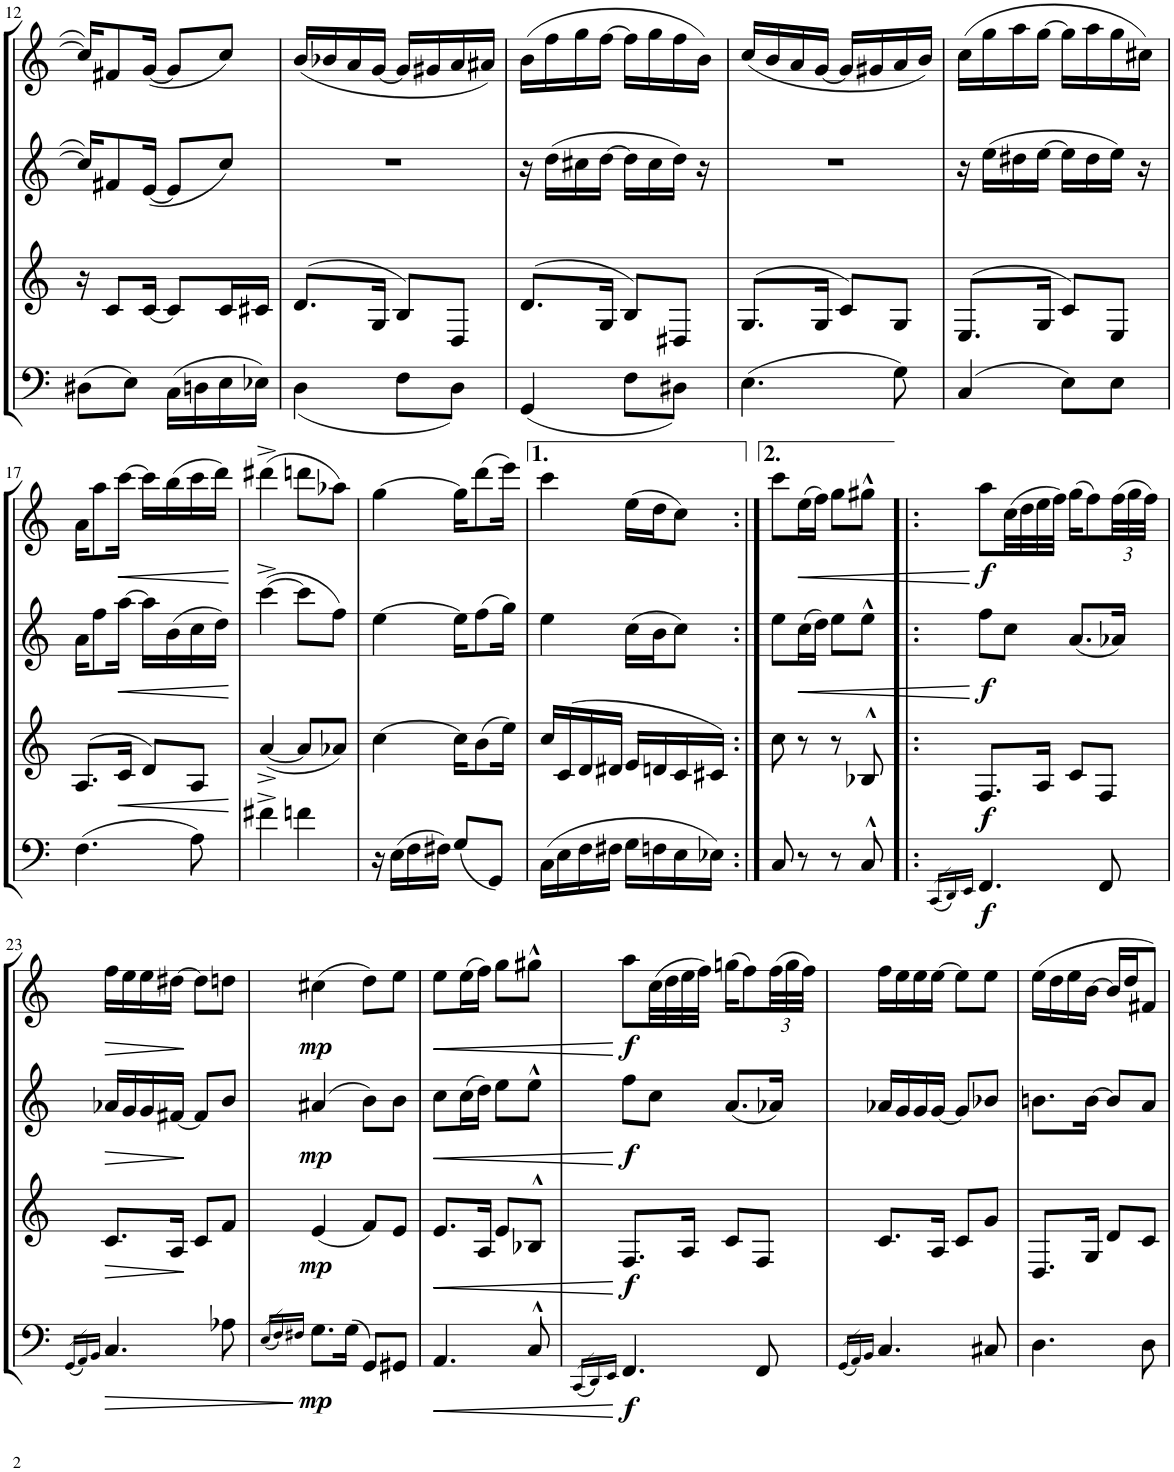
**kern	**dynam	**kern	**dynam	**kern	**dynam	**kern	**dynam
*part4	*part4	*part3	*part3	*part2	*part2	*part1	*part1
*staff4	*staff4	*staff3	*staff3	*staff2	*staff2	*staff1	*staff1
*I"Bassoon	*	*I"Bb Clarinet	*	*I"Oboe	*	*I"Flute	*
*I'Bsn	*	*I'Cl	*	*I'Ob	*	*I'Fl	*
!!LO:PB:g=z
*clefF4	*	*clefG2	*	*clefG2	*	*clefG2	*
*	*	*ITrd1c2	*	*	*	*	*
*k[]	*	*k[]	*	*k[]	*	*k[]	*
*M2/4	*	*M2/4	*	*M2/4	*	*M2/4	*
=12	=12	=12	=12	=12	=12	=12	=12
(8D#X\L	.	16r	.	16cc/KL]	.	16cc/KL]	.
.	.	8c/L	.	8f#X/	.	8f#X/	.
8E\J)	.	.	.	.	.	.	.
.	.	[16c/Jk	.	([16e/Jk	.	([16g/Jk	.
(16C\LL	.	8c/L]	.	8e/L]	.	8g/L]	.
16Dn\	.	.	.	.	.	.	.
16E\	.	16c/L	.	8cc/J)	.	8cc/J)	.
16E-X\JJ)	.	16c#X/JJ	.	.	.	.	.
=13	=13	=13	=13	=13	=13	=13	=13
(<4D\	.	(>8.d/L	.	2r	.	(16b/LL	.
.	.	.	.	.	.	16b-X/	.
.	.	.	.	.	.	16a/	.
.	.	16G/Jk	.	.	.	[16g/JJ	.
8F\L	.	8B/L)	.	.	.	16g/LL]	.
.	.	.	.	.	.	16g#X/	.
8D\J)	.	8D/J	.	.	.	16a/	.
.	.	.	.	.	.	16a#X/JJ)	.
=14	=14	=14	=14	=14	=14	=14	=14
(<4GG/	.	(>8.d/L	.	16r	.	(16b\LL	.
.	.	.	.	(16dd\LL	.	16ff\	.
.	.	.	.	16cc#X\	.	16gg\	.
.	.	16G/Jk	.	[16dd\JJ	.	[16ff\JJ	.
8F\L	.	8B/L)	.	16dd\LL]	.	16ff\LL]	.
.	.	.	.	16cc#\	.	16gg\	.
8D#X\J)	.	8D#X/J	.	16dd\JJ)	.	16ff\	.
.	.	.	.	16r	.	16b\JJ)	.
=15	=15	=15	=15	=15	=15	=15	=15
(4.E\	.	(>8.G/L	.	2r	.	(16cc/LL	.
.	.	.	.	.	.	16b/	.
.	.	.	.	.	.	16a/	.
.	.	16G/Jk	.	.	.	[16g/JJ	.
.	.	8c/L)	.	.	.	16g/LL]	.
.	.	.	.	.	.	16g#X/	.
8G\)	.	8G/J	.	.	.	16a/	.
.	.	.	.	.	.	16b/JJ)	.
=16	=16	=16	=16	=16	=16	=16	=16
(4C/	.	(>8.E/L	.	16r	.	(16cc\LL	.
.	.	.	.	(16ee\LL	.	16gg\	.
.	.	.	.	16dd#X\	.	16aa\	.
.	.	16G/Jk	.	[16ee\JJ	.	[16gg\JJ	.
8E\L)	.	8c/L)	.	16ee\LL]	.	16gg\LL]	.
.	.	.	.	16dd#\	.	16aa\	.
8E\J	.	8E/J	.	16ee\JJ)	.	16gg\	.
.	.	.	.	16r	.	16cc#X\JJ)	.
!!LO:LB:g=z
=17	=17	=17	=17	=17	=17	=17	=17
(4.F\	.	(>8.A/L	.	16a\KL	.	16a\KL	.
.	.	.	.	8ff\	.	8aa\	.
!	!	!	!LO:HP:b	!	!LO:HP:b	!	!LO:HP:b
.	.	16c/Jk	<	[16aa\Jk	<	[16ccc\Jk	<
.	.	8d/L)	.	16aa\LL]	.	16ccc\LL]	.
.	.	.	.	(16b\	.	(16bb\	.
8A\)	.	8A/J	.	16cc\	.	16ccc\	.
.	.	.	.	16dd\JJ)	.	16ddd\JJ)	.
.	.	.	[	.	[	.	[
=18	=18	=18	=18	=18	=18	=18	=18
4f#X^\	.	([4a^/	.	([4ccc^\	.	(4ddd#X^\	.
4fn\	.	8a/L]	.	8ccc\L]	.	8dddn\L	.
.	.	8a-X/J)	.	8ff\J)	.	8aa-X\J)	.
=19	=19	=19	=19	=19	=19	=19	=19
16r	.	[4cc\	.	[4ee\	.	[4gg\	.
(16E\LL	.	.	.	.	.	.	.
16F\	.	.	.	.	.	.	.
16F#X\JJ)	.	.	.	.	.	.	.
(8G/L	.	16cc\KL]	.	16ee\KL]	.	16gg\KL]	.
.	.	(8b\	.	(8ff\	.	(8ddd\	.
8GG/J)	.	.	.	.	.	.	.
.	.	16ee\Jk)	.	16gg\Jk)	.	16eee\Jk)	.
=20	=20	=20	=20	=20	=20	=20	=20
(16C\LL	.	16cc/LL	.	4ee\	.	4ccc\	.
16E\	.	(>16c/	.	.	.	.	.
16F\	.	16d/	.	.	.	.	.
16F#X\JJ	.	16d#X/JJ	.	.	.	.	.
16G\LL	.	16e/LL	.	(16cc\LL	.	(16ee\LL	.
16Fn\	.	16dn/	.	16b\J	.	16dd\J	.
16E\	.	16c/	.	8cc\J)	.	8cc\J)	.
16E-X\JJ)	.	16c#X/JJ)	.	.	.	.	.
=21:|!	=21:|!	=21:|!	=21:|!	=21:|!	=21:|!	=21:|!	=21:|!
8C/	.	8cc\	.	8ee\L	.	8ccc\L	.
!	!	!	!	!	!LO:HP:b	!	!LO:HP:b
8r	.	8r	.	(16cc\L	<	(16ee\L	<
.	.	.	.	16dd\JJ)	.	16ff\JJ)	.
8r	.	8r	.	8ee\L	.	8gg\L	.
8C^^/	.	8B-X^^/	.	8ee^^\J	.	8gg#X^^\J	.
.	.	.	.	.	[	.	[
=22!|:	=22!|:	=22!|:	=22!|:	=22!|:	=22!|:	=22!|:	=22!|:
(16qCC/LL	.	.	.	.	.	.	.
16qDD/)	.	.	.	.	.	.	.
16qEE/JJ	.	.	.	.	.	.	.
!	!LO:DY:b	!	!LO:DY:b	!	!LO:DY:b	!	!LO:DY:b
4.FF/	f	8.F/L	f	8ff\L	f	8aa\L	f
.	.	.	.	8cc\J	.	(32cc\LL	.
.	.	.	.	.	.	32dd\	.
.	.	16A/Jk	.	.	.	32ee\	.
.	.	.	.	.	.	32ff\JJJ)	.
.	.	8c/L	.	(8.a/L	.	(16gg\KL	.
.	.	.	.	.	.	8ff\)	.
8FF/	.	8F/J	.	.	.	.	.
*	*	*	*	*	*	*Xbrackettup	*
.	.	.	.	16a-X/Jk)	.	(48ff\LL	.
.	.	.	.	.	.	48gg\	.
.	.	.	.	.	.	48ff\JJJ)	.
!!LO:LB:g=z
=23	=23	=23	=23	=23	=23	=23	=23
(16qGG/LL	.	.	.	.	.	.	.
16qAA/)	.	.	.	.	.	.	.
16qBB/JJ	.	.	.	.	.	.	.
!	!	!	!LO:HP:b	!	!LO:HP:b	!	!LO:HP:b
4.C/	.	8.c/L	>	16a-X/LL	>	16ff\LL	>
.	.	.	.	16g/	.	16ee\	.
.	.	.	.	16g/	.	16ee\	.
.	.	16A/Jk	.	[16f#X/JJ	.	[16dd#X\JJ	.
.	.	8c/L	]	8f#/L]	]	8dd#\L]	]
8A-X\	.	8f/J	.	8b/J	.	8ddn\J	.
=24	=24	=24	=24	=24	=24	=24	=24
(16qE/LL	.	.	.	.	.	.	.
16qF/)	.	.	.	.	.	.	.
16qF#X/JJ	.	.	.	.	.	.	.
!	!LO:DY:b	!	!LO:DY:b	!	!LO:DY:b	!	!LO:DY:b
8.G\L	mp	(4e/	mp	(4a#X/	mp	(4cc#X\	mp
(16G\Jk	.	.	.	.	.	.	.
8GG/L)	.	8f/L)	.	8b\L)	.	8dd\L)	.
8GG#X/J	.	8e/J	.	8b\J	.	8ee\J	.
=25	=25	=25	=25	=25	=25	=25	=25
!	!LO:HP:b	!	!LO:HP:b	!	!LO:HP:b	!	!LO:HP:b
4.AA/	<	8.e/L	<	8cc\L	<	8ee\L	<
.	.	.	.	(16cc\L	.	(16ee\L	.
.	.	16A/Jk	.	16dd\JJ)	.	16ff\JJ)	.
.	.	8e/L	.	8ee\L	.	8gg\L	.
8C^^/	.	8B-X^^/J	.	8ee^^\J	.	8gg#X^^\J	.
.	[	.	[	.	[	.	[
=26	=26	=26	=26	=26	=26	=26	=26
(16qCC/LL	.	.	.	.	.	.	.
16qDD/)	.	.	.	.	.	.	.
16qEE/JJ	.	.	.	.	.	.	.
!	!LO:DY:b	!	!LO:DY:b	!	!LO:DY:b	!	!LO:DY:b
4.FF/	f	8.F/L	f	8ff\L	f	8aa\L	f
.	.	.	.	8cc\J	.	(32cc\LL	.
.	.	.	.	.	.	32dd\	.
.	.	16A/Jk	.	.	.	32ee\	.
.	.	.	.	.	.	32ff\JJJ)	.
.	.	8c/L	.	(8.a/L	.	(16ggn\KL	.
.	.	.	.	.	.	8ff\)	.
8FF/	.	8F/J	.	.	.	.	.
.	.	.	.	16a-X/Jk)	.	(48ff\LL	.
.	.	.	.	.	.	48gg\	.
.	.	.	.	.	.	48ff\JJJ)	.
=27	=27	=27	=27	=27	=27	=27	=27
(16qGG/LL	.	.	.	.	.	.	.
16qAA/)	.	.	.	.	.	.	.
16qBB/JJ	.	.	.	.	.	.	.
4.C/	.	8.c/L	.	16a-X/LL	.	16ff\LL	.
.	.	.	.	16g/	.	16ee\	.
.	.	.	.	16g/	.	16ee\	.
.	.	16A/Jk	.	[16g/JJ	.	[16ee\JJ	.
.	.	8c/L	.	8g/L]	.	8ee\L]	.
8C#X/	.	8g/J	.	8b-X/J	.	8ee\J	.
=28	=28	=28	=28	=28	=28	=28	=28
4.D\	.	8.D/L	.	8.bn\L	.	(16ee\LL	.
.	.	.	.	.	.	16dd\	.
.	.	.	.	.	.	16ee\	.
.	.	16G/Jk	.	[16b\Jk	.	[16b\JJ	.
.	.	8d/L	.	8b/L]	.	16b/LL]	.
.	.	.	.	.	.	16dd/J	.
8D\	.	8c/J	.	8a/J	.	8f#X/J)	.
=	=	=	=	=	=	=	=
*-	*-	*-	*-	*-	*-	*-	*-
